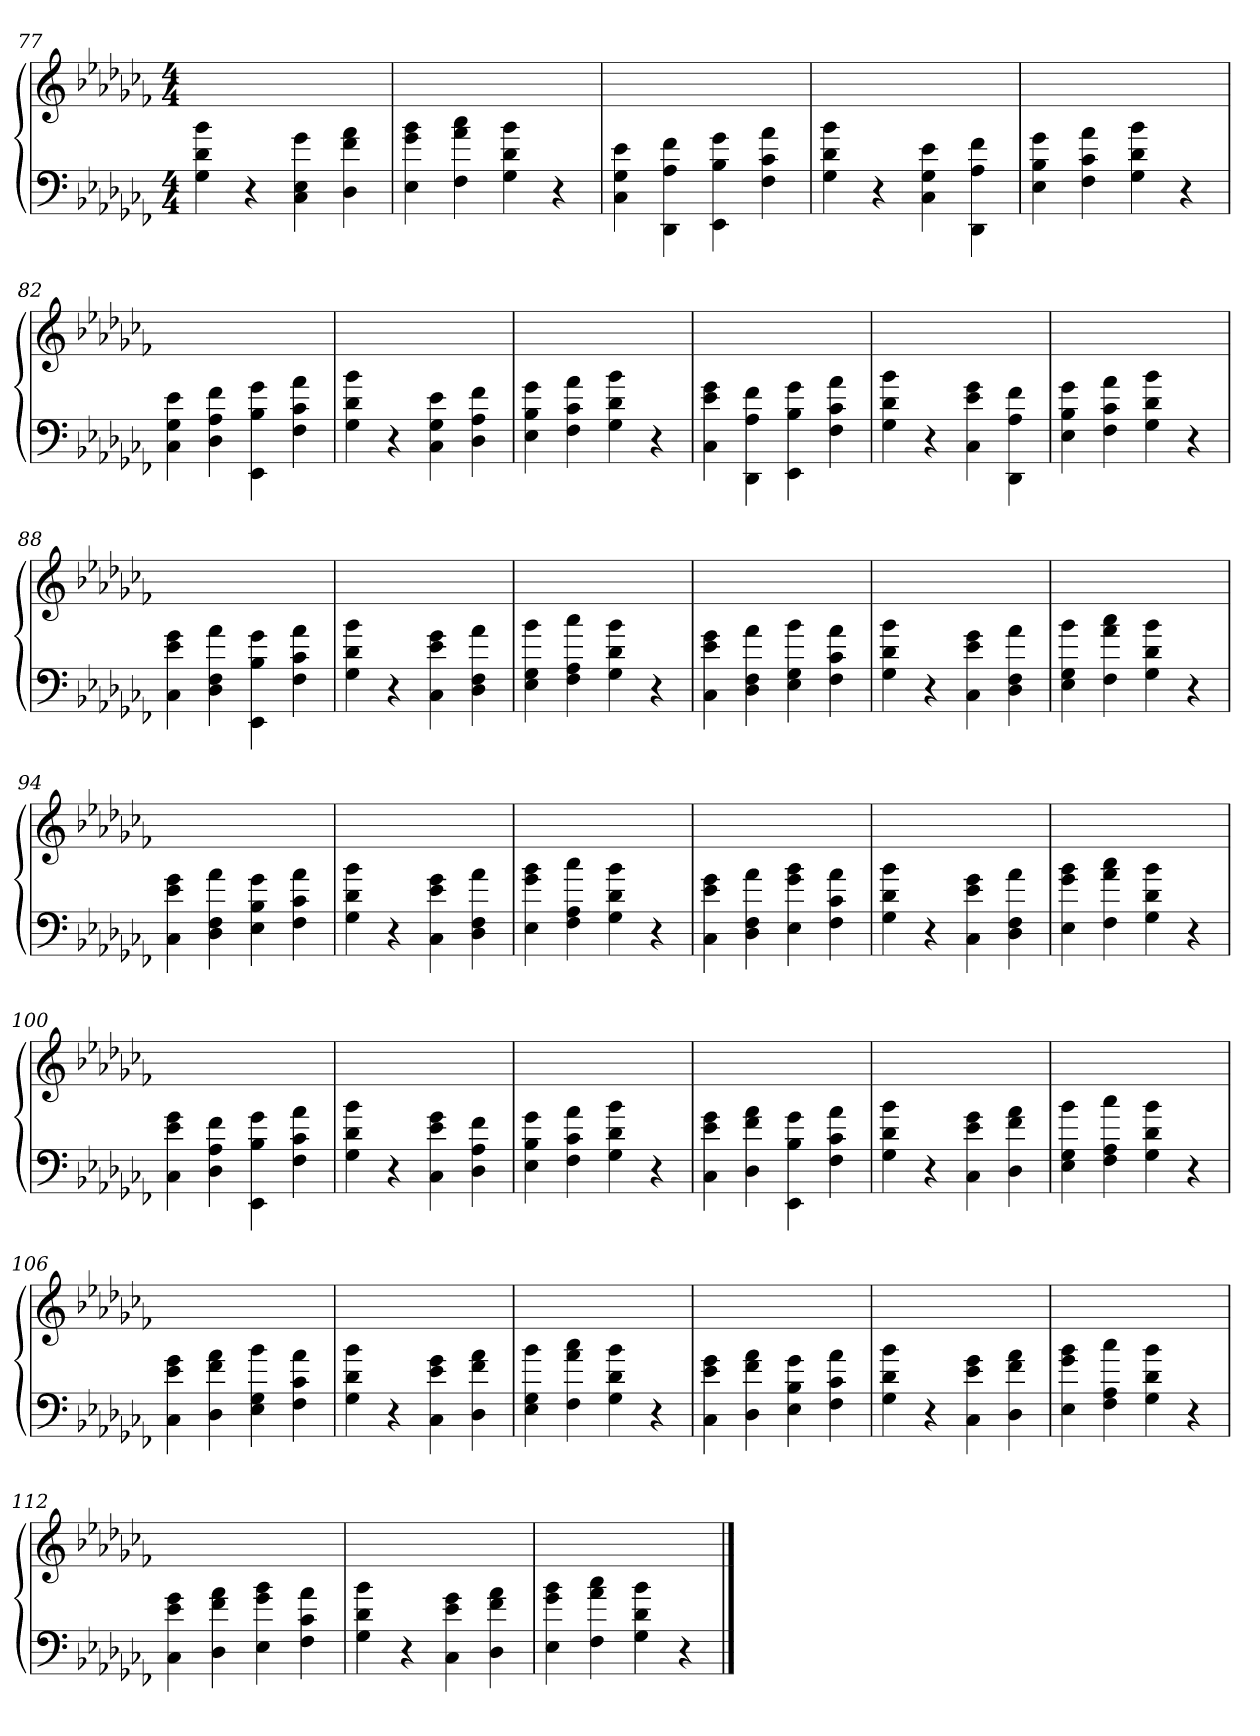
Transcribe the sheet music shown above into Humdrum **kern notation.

**kern	**kern
*part2	*part1
*staff2	*staff1
*clefF4	*clefG2
*k[b-e-a-d-g-c-f-]	*k[b-e-a-d-g-c-f-]
*C-:	*C-:
*M4/4	*M4/4
=77	=77
4G- 4d- 4b-	1ryy
4r	.
4C- 4E- 4g-	.
4D- 4f- 4a-	.
=78	=78
4E- 4g- 4b-	1ryy
4F- 4a- 4cc-	.
4G- 4d- 4b-	.
4r	.
=79	=79
4C- 4G- 4e-	1ryy
4DD- 4A- 4f-	.
4EE- 4B- 4g-	.
4F- 4c- 4a-	.
=80	=80
4G- 4d- 4b-	1ryy
4r	.
4C- 4G- 4e-	.
4DD- 4A- 4f-	.
=81	=81
4E- 4B- 4g-	1ryy
4F- 4c- 4a-	.
4G- 4d- 4b-	.
4r	.
=82	=82
4C- 4G- 4e-	1ryy
4D- 4A- 4f-	.
4EE- 4B- 4g-	.
4F- 4c- 4a-	.
=83	=83
4G- 4d- 4b-	1ryy
4r	.
4C- 4G- 4e-	.
4D- 4A- 4f-	.
=84	=84
4E- 4B- 4g-	1ryy
4F- 4c- 4a-	.
4G- 4d- 4b-	.
4r	.
=85	=85
4C- 4e- 4g-	1ryy
4DD- 4A- 4f-	.
4EE- 4B- 4g-	.
4F- 4c- 4a-	.
=86	=86
4G- 4d- 4b-	1ryy
4r	.
4C- 4e- 4g-	.
4DD- 4A- 4f-	.
=87	=87
4E- 4B- 4g-	1ryy
4F- 4c- 4a-	.
4G- 4d- 4b-	.
4r	.
=88	=88
4C- 4e- 4g-	1ryy
4D- 4F- 4a-	.
4EE- 4B- 4g-	.
4F- 4c- 4a-	.
=89	=89
4G- 4d- 4b-	1ryy
4r	.
4C- 4e- 4g-	.
4D- 4F- 4a-	.
=90	=90
4E- 4G- 4b-	1ryy
4F- 4A- 4cc-	.
4G- 4d- 4b-	.
4r	.
=91	=91
4C- 4e- 4g-	1ryy
4D- 4F- 4a-	.
4E- 4G- 4b-	.
4F- 4c- 4a-	.
=92	=92
4G- 4d- 4b-	1ryy
4r	.
4C- 4e- 4g-	.
4D- 4F- 4a-	.
=93	=93
4E- 4G- 4b-	1ryy
4F- 4a- 4cc-	.
4G- 4d- 4b-	.
4r	.
=94	=94
4C- 4e- 4g-	1ryy
4D- 4F- 4a-	.
4E- 4B- 4g-	.
4F- 4c- 4a-	.
=95	=95
4G- 4d- 4b-	1ryy
4r	.
4C- 4e- 4g-	.
4D- 4F- 4a-	.
=96	=96
4E- 4g- 4b-	1ryy
4F- 4A- 4cc-	.
4G- 4d- 4b-	.
4r	.
=97	=97
4C- 4e- 4g-	1ryy
4D- 4F- 4a-	.
4E- 4g- 4b-	.
4F- 4c- 4a-	.
=98	=98
4G- 4d- 4b-	1ryy
4r	.
4C- 4e- 4g-	.
4D- 4F- 4a-	.
=99	=99
4E- 4g- 4b-	1ryy
4F- 4a- 4cc-	.
4G- 4d- 4b-	.
4r	.
=100	=100
4C- 4e- 4g-	1ryy
4D- 4A- 4f-	.
4EE- 4B- 4g-	.
4F- 4c- 4a-	.
=101	=101
4G- 4d- 4b-	1ryy
4r	.
4C- 4e- 4g-	.
4D- 4A- 4f-	.
=102	=102
4E- 4B- 4g-	1ryy
4F- 4c- 4a-	.
4G- 4d- 4b-	.
4r	.
=103	=103
4C- 4e- 4g-	1ryy
4D- 4f- 4a-	.
4EE- 4B- 4g-	.
4F- 4c- 4a-	.
=104	=104
4G- 4d- 4b-	1ryy
4r	.
4C- 4e- 4g-	.
4D- 4f- 4a-	.
=105	=105
4E- 4G- 4b-	1ryy
4F- 4A- 4cc-	.
4G- 4d- 4b-	.
4r	.
=106	=106
4C- 4e- 4g-	1ryy
4D- 4f- 4a-	.
4E- 4G- 4b-	.
4F- 4c- 4a-	.
=107	=107
4G- 4d- 4b-	1ryy
4r	.
4C- 4e- 4g-	.
4D- 4f- 4a-	.
=108	=108
4E- 4G- 4b-	1ryy
4F- 4a- 4cc-	.
4G- 4d- 4b-	.
4r	.
=109	=109
4C- 4e- 4g-	1ryy
4D- 4f- 4a-	.
4E- 4B- 4g-	.
4F- 4c- 4a-	.
=110	=110
4G- 4d- 4b-	1ryy
4r	.
4C- 4e- 4g-	.
4D- 4f- 4a-	.
=111	=111
4E- 4g- 4b-	1ryy
4F- 4A- 4cc-	.
4G- 4d- 4b-	.
4r	.
=112	=112
4C- 4e- 4g-	1ryy
4D- 4f- 4a-	.
4E- 4g- 4b-	.
4F- 4c- 4a-	.
=113	=113
4G- 4d- 4b-	1ryy
4r	.
4C- 4e- 4g-	.
4D- 4f- 4a-	.
=114	=114
4E- 4g- 4b-	1ryy
4F- 4a- 4cc-	.
4G- 4d- 4b-	.
4r	.
==	==
*-	*-
